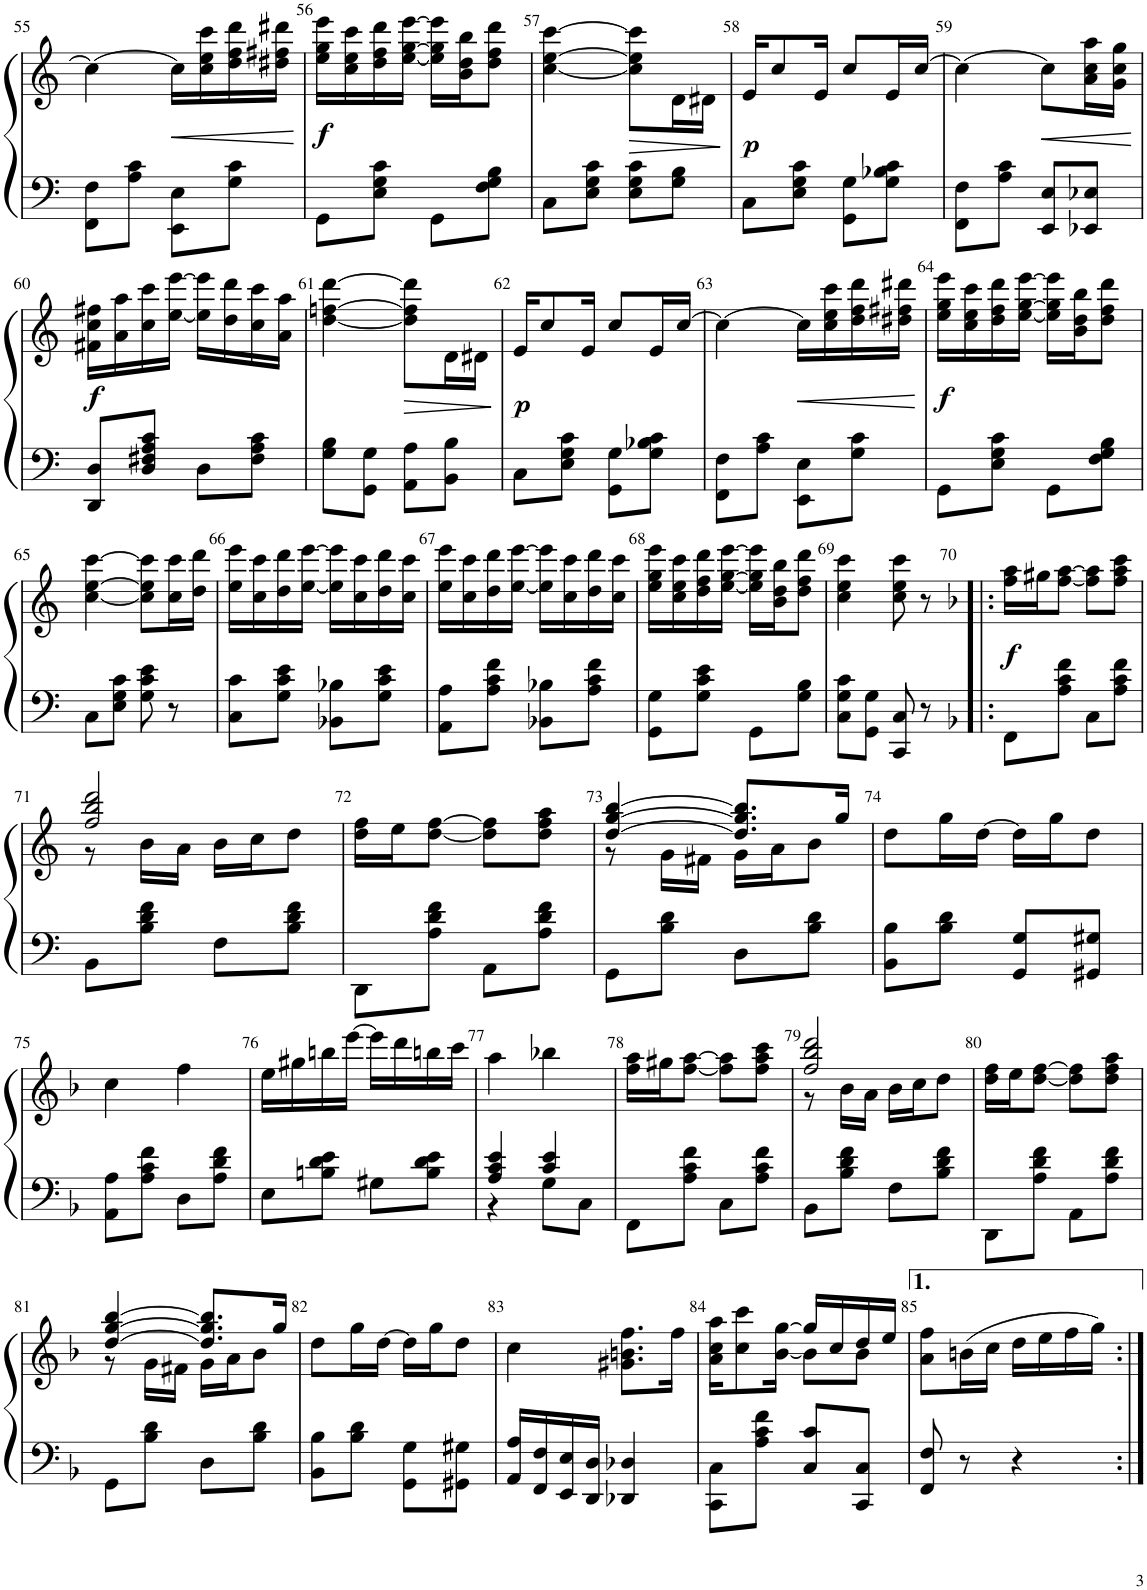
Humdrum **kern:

**kern	**kern	**dynam
*part1	*part1	*part1
*staff2	*staff1	*staff1/2
*I"Piano	*	*
*I'Pno.	*	*
!!LO:PB:g=z
*clefF4	*clefG2	*
*k[]	*k[]	*
*M2/4	*M2/4	*
=55	=55	=55
8FF\ 8F\L	4cc\_	.
8A\ 8c\J	.	.
!	!	!LO:HP:b
8EE\ 8E\L	16cc\LL]	<
.	16cc\ 16ee\ 16ccc\	.
8G\ 8c\J	16dd\ 16ff\ 16ddd\	.
.	16dd#X\ 16ff#X\ 16ddd#X\JJ	.
.	.	[
=56	=56	=56
!	!	!LO:DY:b
8GG\L	16ee\ 16gg\ 16eee\LL	f
.	16cc\ 16ee\ 16ccc\	.
8E\ 8G\ 8c\J	16dd\ 16ff\ 16ddd\	.
.	[16ee\ [16gg\ [16eee\JJ	.
8GG\L	16ee\] 16gg\] 16eee\]LL	.
.	16b\ 16dd\ 16bb\J	.
8F\ 8G\ 8B\J	8dd\ 8ff\ 8ddd\J	.
=57	=57	=57
8C\L	[4cc\ [4ee\ [4ccc\	.
8E\ 8G\ 8c\J	.	.
!	!	!LO:HP:b
8E\ 8G\ 8c\L	8cc\] 8ee\] 8ccc\]L	>
8G\ 8B\J	16d\L	.
.	16d#X\JJ	.
.	.	]
=58	=58	=58
!	!	!LO:DY:b
8C\L	16e/KL	p
.	8cc/	.
8E\ 8G\ 8c\J	.	.
.	16e/Jk	.
8GG\ 8G\L	8cc/L	.
8G\ 8B-X\ 8c\J	16e/L	.
.	[16cc/JJ	.
=59	=59	=59
8FF\ 8F\L	4cc\_	.
8A\ 8c\J	.	.
!	!	!LO:HP:b
8EE/ 8E/L	8cc\L]	<
8EE-X/ 8E-X/J	16a\ 16cc\ 16aa\L	.
.	16g\ 16cc\ 16gg\JJ	.
.	.	[
!!LO:LB:g=z
=60	=60	=60
!	!	!LO:DY:b
8DD/ 8D/L	16f#X\ 16cc\ 16ff#X\LL	f
.	16a\ 16aa\	.
8D/ 8F#X/ 8A/ 8c/J	16cc\ 16ccc\	.
.	[16ee\ [16eee\JJ	.
8D\L	16ee\] 16eee\]LL	.
.	16dd\ 16ddd\	.
8F#\ 8A\ 8c\J	16cc\ 16ccc\	.
.	16a\ 16aa\JJ	.
=61	=61	=61
8G\ 8B\L	[4dd\ [4ffn\ [4ddd\	.
8GG\ 8G\J	.	.
!	!	!LO:HP:b
8AA\ 8A\L	8dd\] 8ff\] 8ddd\]L	>
8BB\ 8B\J	16d\L	.
.	16d#X\JJ	.
.	.	]
=62	=62	=62
!	!	!LO:DY:b
8C\L	16e/KL	p
.	8cc/	.
8E\ 8G\ 8c\J	.	.
.	16e/Jk	.
8GG\ 8G\L	8cc/L	.
8G\ 8B-X\ 8c\J	16e/L	.
.	[16cc/JJ	.
=63	=63	=63
8FF\ 8F\L	4cc\_	.
8A\ 8c\J	.	.
!	!	!LO:HP:b
8EE\ 8E\L	16cc\LL]	<
.	16cc\ 16ee\ 16ccc\	.
8G\ 8c\J	16dd\ 16ff\ 16ddd\	.
.	16dd#X\ 16ff#X\ 16ddd#X\JJ	.
.	.	[
=64	=64	=64
!	!	!LO:DY:b
8GG\L	16ee\ 16gg\ 16eee\LL	f
.	16cc\ 16ee\ 16ccc\	.
8E\ 8G\ 8c\J	16dd\ 16ff\ 16ddd\	.
.	[16ee\ [16gg\ [16eee\JJ	.
8GG\L	16ee\] 16gg\] 16eee\]LL	.
.	16b\ 16dd\ 16bb\J	.
8F\ 8G\ 8B\J	8dd\ 8ff\ 8ddd\J	.
!!LO:LB:g=z
=65	=65	=65
8C\L	[4cc\ [4ee\ [4ccc\	.
8E\ 8G\ 8c\J	.	.
8G\ 8c\ 8e\	8cc\] 8ee\] 8ccc\]L	.
8r	16cc\ 16ccc\L	.
.	16dd\ 16ddd\JJ	.
=66	=66	=66
8C\ 8c\L	16ee\ 16eee\LL	.
.	16cc\ 16ccc\	.
8G\ 8c\ 8e\J	16dd\ 16ddd\	.
.	[16ee\ [16eee\JJ	.
8BB-X\ 8B-X\L	16ee\] 16eee\]LL	.
.	16cc\ 16ccc\	.
8G\ 8c\ 8e\J	16dd\ 16ddd\	.
.	16cc\ 16ccc\JJ	.
=67	=67	=67
8AA\ 8A\L	16ee\ 16eee\LL	.
.	16cc\ 16ccc\	.
8A\ 8c\ 8f\J	16dd\ 16ddd\	.
.	[16ee\ [16eee\JJ	.
8BB-X\ 8B-X\L	16ee\] 16eee\]LL	.
.	16cc\ 16ccc\	.
8A\ 8c\ 8f\J	16dd\ 16ddd\	.
.	16cc\ 16ccc\JJ	.
=68	=68	=68
8GG\ 8G\L	16ee\ 16gg\ 16eee\LL	.
.	16cc\ 16ee\ 16ccc\	.
8G\ 8c\ 8e\J	16dd\ 16ff\ 16ddd\	.
.	[16ee\ [16gg\ [16eee\JJ	.
8GG\L	16ee\] 16gg\] 16eee\]LL	.
.	16b\ 16dd\ 16bb\J	.
8G\ 8B\J	8dd\ 8ff\ 8ddd\J	.
=69	=69	=69
8C\ 8G\ 8c\L	4cc\ 4ee\ 4ccc\	.
8GG\ 8G\J	.	.
8CC/ 8C/	8cc\ 8ee\ 8ccc\	.
8r	8r	.
=70!|:	=70!|:	=70!|:
*k[b-]	*k[b-]	*
!	!	!LO:DY:b
8FF\L	16ff\ 16aa\LL	f
.	16gg#X\J	.
8A\ 8c\ 8f\J	[8ff\ [8aa\J	.
8C\L	8ff\] 8aa\]L	.
8A\ 8c\ 8f\J	8ff\ 8aa\ 8ccc\J	.
!!LO:LB:g=z
=71	=71	=71
*k[b-]	*k[b-]	*
*	*^	*
8BB-\L	2ff/ 2bb-/ 2ddd/	8r	.
8B-\ 8d\ 8f\J	.	16b-\LL	.
.	.	16a\JJ	.
8F\L	.	16b-\LL	.
.	.	16cc\J	.
8B-\ 8d\ 8f\J	.	8dd\J	.
*	*v	*v	*
=72	=72	=72
8DD\L	16dd\ 16ff\LL	.
.	16ee\J	.
8A\ 8d\ 8f\J	[8dd\ [8ff\J	.
8AA\L	8dd\] 8ff\]L	.
8A\ 8d\ 8f\J	8dd\ 8ff\ 8aa\J	.
=73	=73	=73
*	*^	*
8GG\L	[4dd/ [4gg/ [4bb-/	8r	.
8B-\ 8d\J	.	16g\LL	.
.	.	16f#X\JJ	.
8D\L	8.dd/] 8.gg/] 8.bb-/]L	16g\LL	.
.	.	16a\J	.
8B-\ 8d\J	.	8b-\J	.
.	16gg/Jk	.	.
*	*v	*v	*
=74	=74	=74
8BB-\ 8B-\L	8dd\L	.
8B-\ 8d\J	16gg\L	.
.	[16dd\JJ	.
8GG/ 8G/L	16dd\LL]	.
.	16gg\J	.
8GG#X/ 8G#X/J	8dd\J	.
!!LO:LB:g=z
=75	=75	=75
8AA\ 8A\L	4cc\	.
8A\ 8c\ 8f\J	.	.
8D\L	4ff\	.
8A\ 8d\ 8f\J	.	.
=76	=76	=76
8E\L	16ee\LL	.
.	16gg#X\	.
8Bn\ 8d\ 8e\J	16bbn\	.
.	[16eee\JJ	.
8G#X\L	16eee\LL]	.
.	16ddd\	.
8B\ 8d\ 8e\J	16bbn\	.
.	16ccc\JJ	.
=77	=77	=77
*^	*	*
4A/ 4c/ 4e/	4r	4aa\	.
4c/ 4e/	8G\L	4bb-X\	.
.	8C\J	.	.
*v	*v	*	*
=78	=78	=78
8FF\L	16ff\ 16aa\LL	.
.	16gg#X\J	.
8A\ 8c\ 8f\J	[8ff\ [8aa\J	.
8C\L	8ff\] 8aa\]L	.
8A\ 8c\ 8f\J	8ff\ 8aa\ 8ccc\J	.
=79	=79	=79
*	*^	*
8BB-\L	2ff/ 2bb-/ 2ddd/	8r	.
8B-\ 8d\ 8f\J	.	16b-\LL	.
.	.	16a\JJ	.
8F\L	.	16b-\LL	.
.	.	16cc\J	.
8B-\ 8d\ 8f\J	.	8dd\J	.
*	*v	*v	*
=80	=80	=80
8DD\L	16dd\ 16ff\LL	.
.	16ee\J	.
8A\ 8d\ 8f\J	[8dd\ [8ff\J	.
8AA\L	8dd\] 8ff\]L	.
8A\ 8d\ 8f\J	8dd\ 8ff\ 8aa\J	.
!!LO:LB:g=z
=81	=81	=81
*	*^	*
8GG\L	[4dd/ [4gg/ [4bb-/	8r	.
8B-\ 8d\J	.	16g\LL	.
.	.	16f#X\JJ	.
8D\L	8.dd/] 8.gg/] 8.bb-/]L	16g\LL	.
.	.	16a\J	.
8B-\ 8d\J	.	8b-\J	.
.	16gg/Jk	.	.
*	*v	*v	*
=82	=82	=82
8BB-\ 8B-\L	8dd\L	.
8B-\ 8d\J	16gg\L	.
.	[16dd\JJ	.
8GG\ 8G\L	16dd\LL]	.
.	16gg\J	.
8GG#X\ 8G#X\J	8dd\J	.
=83	=83	=83
16AA/ 16A/LL	4cc\	.
16FF/ 16F/	.	.
16EE/ 16E/	.	.
16DD/ 16D/JJ	.	.
4DD-X/ 4D-X/	8.g#X\ 8.bn\ 8.ff\L	.
.	16ff\Jk	.
=84	=84	=84
*	*^	*
8CC\ 8C\L	16a\ 16cc\ 16aa\KL	4ryy	.
.	8cc\ 8ccc\	.	.
8A\ 8c\ 8f\J	.	.	.
.	[<16b-\ [16gg\Jk	.	.
8C/ 8c/L	16gg/LL]	8b-\L]	.
.	16cc/	.	.
8CC/ 8C/J	16dd/	8b-\J	.
.	16ee/JJ	.	.
*	*v	*v	*
=85	=85	=85
8FF/ 8F/	8a\ 8ff\L	.
8r	(16bn\L	.
.	16cc\JJ	.
4r	16dd\LL	.
.	16ee\	.
.	16ff\	.
.	16gg\JJ)	.
=:|!	=:|!	=:|!
*-	*-	*-
